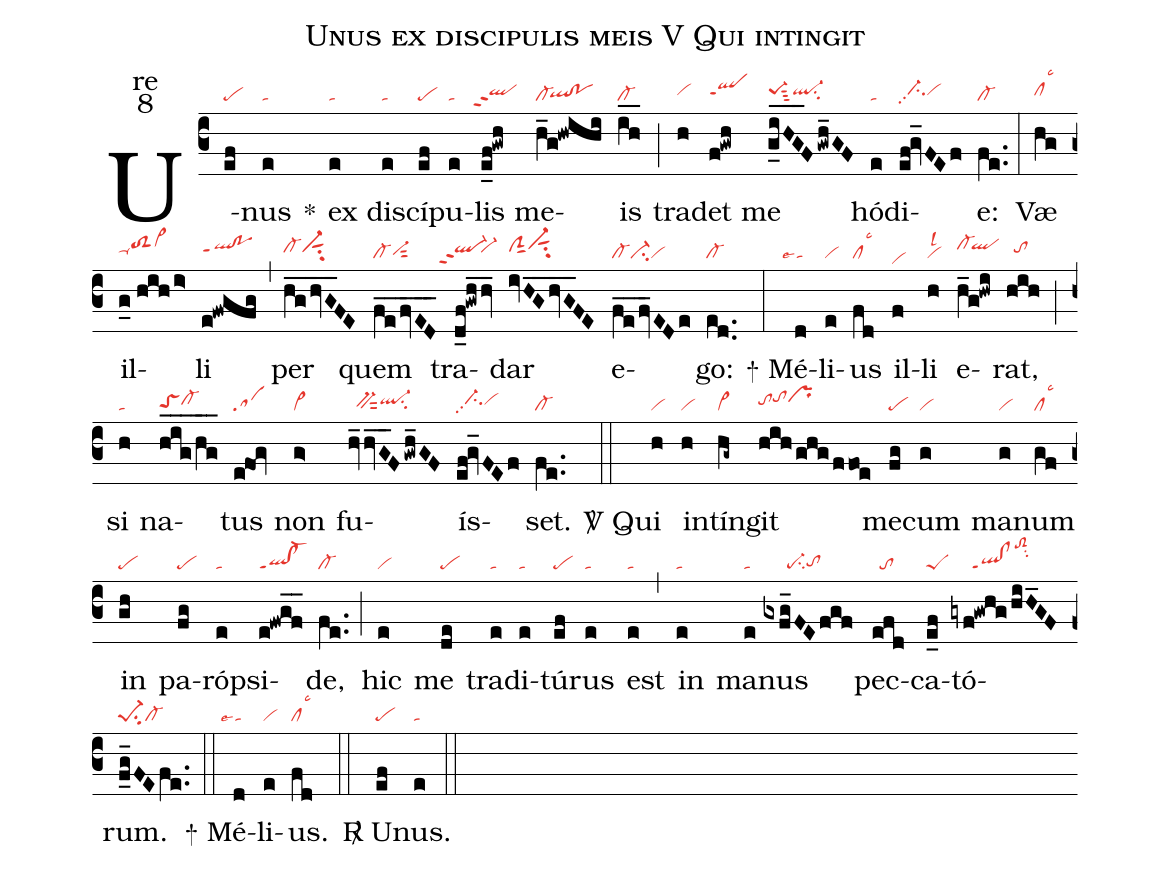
name:Unus ex discipulis meis V Qui intingit;
office-part:re;
mode:8;
nabc-lines:1;
%%
(c3) U(ef|pe)nus(e|ta) <sp>*</sp>() ex(e|ta) dis(e|ta)cí(ef|pe)pu(e|ta)lis(e_f!gwh|``qlhhppt2) me(h_g!hwihi|cl-`qlhg!pohg)is(ih__|cl-) (;) tra(h|vihh)det(f!gwh|qlhhppt1) me(g_iHG___F/gwh_GF|pe-1hhsut3ql-hhsu2) hó(e|ta)di(ef!gv_FEf|//ci-hhpp2vihh)e:(fe..|cl-) (:) Væ(hg|clhhlsc3) il(g_0//hih/i>|ta-hhtoS2hivi>hj)li(e!fwgfg|qlhh!pohhppt1) (,) per(hg__/hvG__FE|cl-hhvi-hhsut1su2) quem(fe__/fvED___|cl-vi-hgsut2) tra(d_f!gwh_hv_|````ql-hhppt2``vi-hh)dar(ivHG__hvG__FE|clShhsut1vi-hisut1su2) e(fe__/fv_EDe|cl-ci-vi)go:(ed..|cl-) (:)

<sp>+</sp> Mé(d|```talse1)li(e|vi)us(fd|cllsc3) il(f|vihd)li(h|vilsl2) e(h_g!hwi|cl-hi`qlhi)rat,(hih|//tohh) (;) si(h|ta) na(hig___/hg__|toShgcl-hh)tus(e@fog|sa) non(g>|vi>) fu(hv_hvG__F/gwh_GF|//bv-hgsut2ql-hhsu2)ís(ef!gv_FEf|//ci-hhpp2vihh)set.(fe..|cl-) (::)

<sp>V/</sp> Qui(h|vi) in(h|vi)tín(hg~|vi>)git(hih/ghg/ffoe|tohhtohiprhi) me(fg|pe)cum(g|vi) ma(g|vi)num(gf|cllsc3) in(gh|pe) pa(fg|pe)róp(e|ta)si(e!fwgf__|ql!cl-ppt1)de,(fe..|cl-) (;) hic(e|vi) me(de|pe) tra(e|ta)di(e|ta)tú(ef|pe)rus(e|ta) est(e|ta) (,) in(e|ta) ma(e|ta)nus(gxfg_FEfgf|//////pe-su2tohg) pec(efd|//to)ca(e_f|peS)tó(gyf!gwhg/hiH_GF|/////ql!clppt1toS2hmsu2)rum.(f_g_FEfe..|pe-1su2cl-) (::)

<sp>+</sp> Mé(d|```talse1)li(e|vi)us.(fd|cllsc3) (::)
<sp>R/</sp> U(ef|pe)nus.(e|ta) (::)
